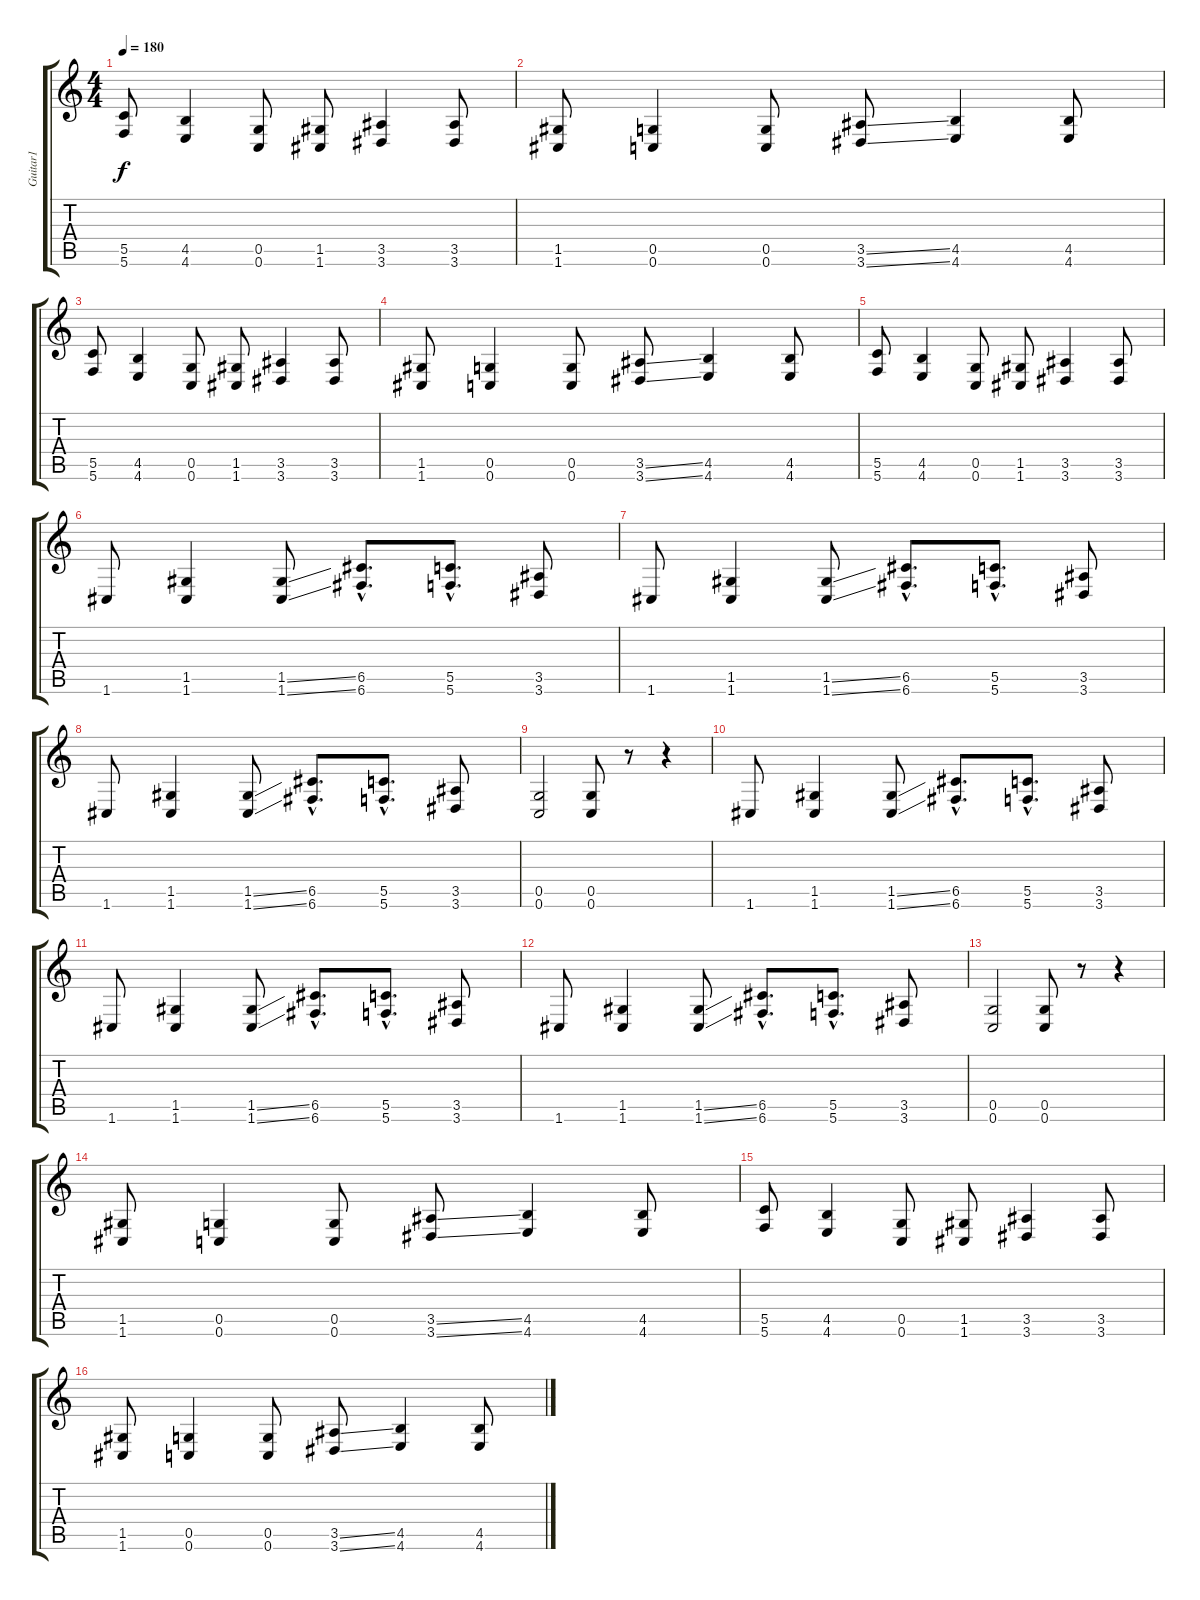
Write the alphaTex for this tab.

\track ("Guitar1" "Guitar1") {instrument distortionguitar}
\staff {score tabs}
\tuning (D4 A3 F3 C3 G2 C2) {hide}
\ts (4 4)
\tempo 180
\clef g2
\ks c
(5.5 5.6).8{dy f} (4.5 4.6).4 (0.5 0.6).8 (1.5 1.6).8 (3.5 3.6).4 (3.5 3.6).8 |
(1.5 1.6).8 (0.5 0.6).4 (0.5 0.6).8 (3.5{ss} 3.6{ss}).8 (4.5 4.6).4 (4.5 4.6).8 |
(5.5 5.6).8 (4.5 4.6).4 (0.5 0.6).8 (1.5 1.6).8 (3.5 3.6).4 (3.5 3.6).8 |
(1.5 1.6).8 (0.5 0.6).4 (0.5 0.6).8 (3.5{ss} 3.6{ss}).8 (4.5 4.6).4 (4.5 4.6).8 |
(5.5 5.6).8 (4.5 4.6).4 (0.5 0.6).8 (1.5 1.6).8 (3.5 3.6).4 (3.5 3.6).8 |
1.6.8 (1.5 1.6).4 (1.5{ss} 1.6{ss}).8 (6.5{hac} 6.6{hac}).8{d} (5.5{hac} 5.6{hac}).8{d} (3.5 3.6).8 |
1.6.8 (1.5 1.6).4 (1.5{ss} 1.6{ss}).8 (6.5{hac} 6.6{hac}).8{d} (5.5{hac} 5.6{hac}).8{d} (3.5 3.6).8 |
1.6.8 (1.5 1.6).4 (1.5{ss} 1.6{ss}).8 (6.5{hac} 6.6{hac}).8{d} (5.5{hac} 5.6{hac}).8{d} (3.5 3.6).8 |
(0.5 0.6).2 (0.5 0.6).8 r.8 r.4 |
1.6.8 (1.5 1.6).4 (1.5{ss} 1.6{ss}).8 (6.5{hac} 6.6{hac}).8{d} (5.5{hac} 5.6{hac}).8{d} (3.5 3.6).8 |
1.6.8 (1.5 1.6).4 (1.5{ss} 1.6{ss}).8 (6.5{hac} 6.6{hac}).8{d} (5.5{hac} 5.6{hac}).8{d} (3.5 3.6).8 |
1.6.8 (1.5 1.6).4 (1.5{ss} 1.6{ss}).8 (6.5{hac} 6.6{hac}).8{d} (5.5{hac} 5.6{hac}).8{d} (3.5 3.6).8 |
(0.5 0.6).2 (0.5 0.6).8 r.8 r.4 |
(1.5 1.6).8 (0.5 0.6).4 (0.5 0.6).8 (3.5{ss} 3.6{ss}).8 (4.5 4.6).4 (4.5 4.6).8 |
(5.5 5.6).8 (4.5 4.6).4 (0.5 0.6).8 (1.5 1.6).8 (3.5 3.6).4 (3.5 3.6).8 |
(1.5 1.6).8 (0.5 0.6).4 (0.5 0.6).8 (3.5{ss} 3.6{ss}).8 (4.5 4.6).4 (4.5 4.6).8
